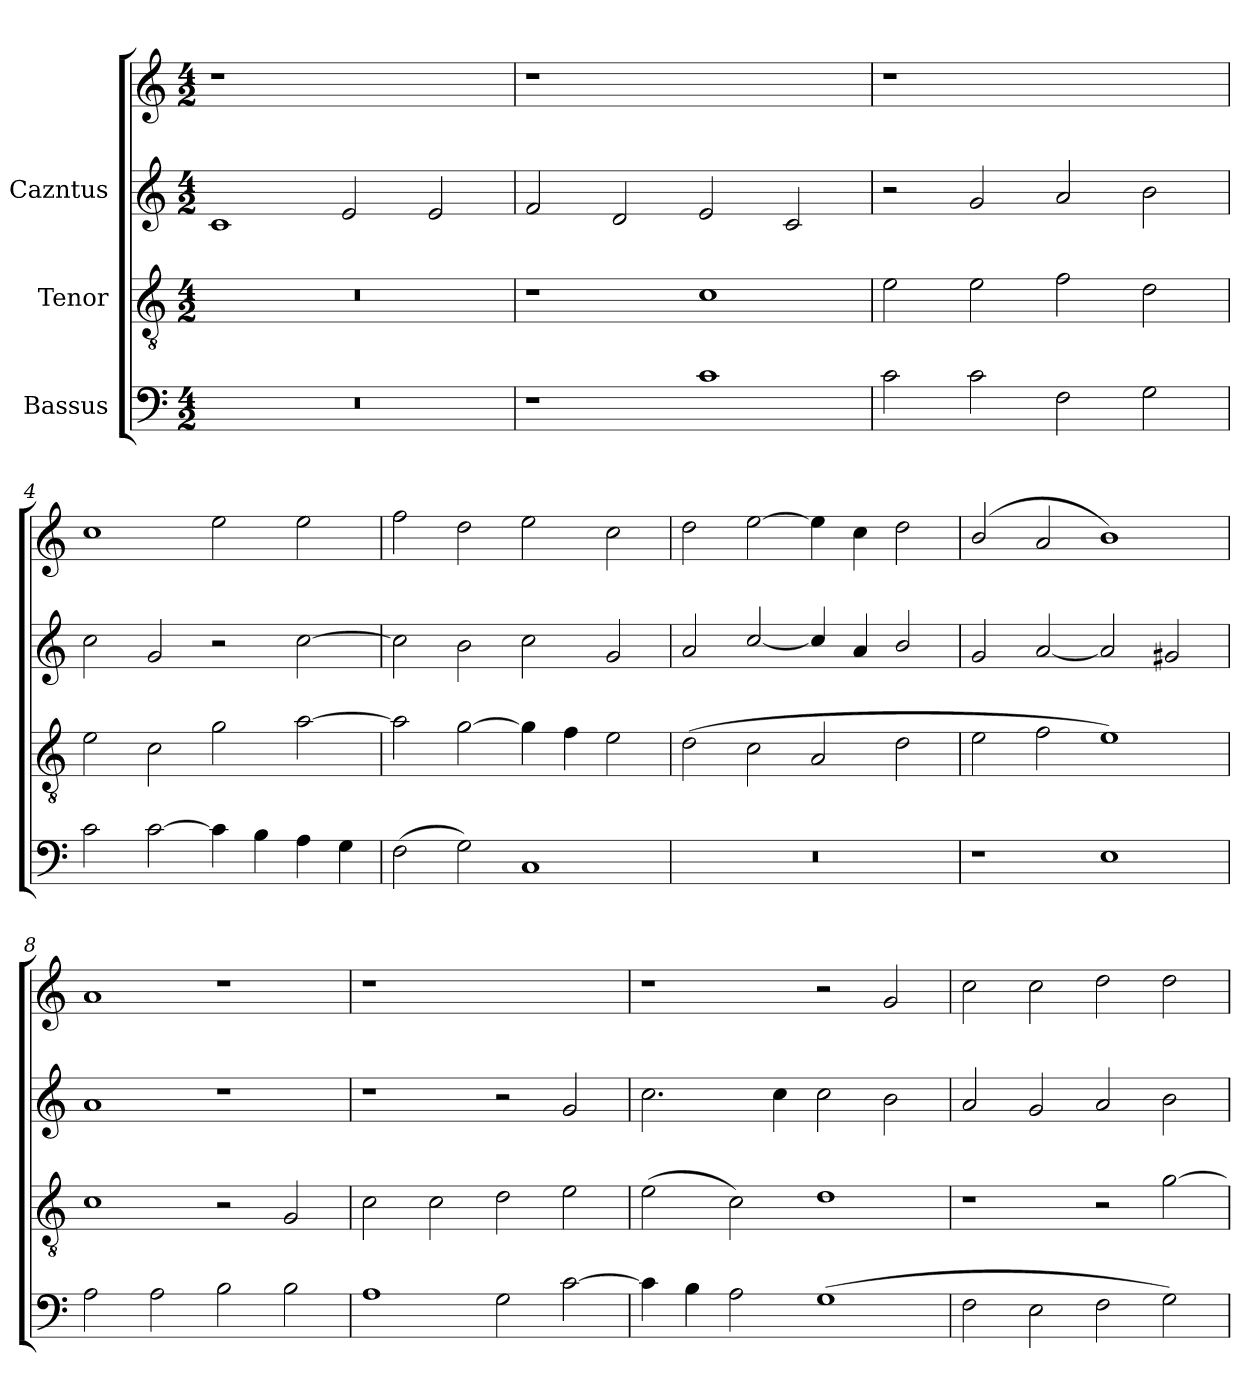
**kern	**kern	**kern	**kern
*part3	*part2	*part1	*part1
*staff4	*staff3	*staff2	*staff1
*I"Bassus	*I"Tenor	*I"Cazntus	*
!!LO:PB:g=z
*stria5	*stria5	*stria5	*stria5
*clefF4	*clefGv2	*clefG2	*clefG2
*M4/2	*M4/2	*M4/2	*M4/2
*MM264	*MM264	*MM264	*MM264
=1	=1	=1	=1
0r	0r	1c	1r
.	.	2e/	1ryy
.	.	2e/	.
=2	=2	=2	=2
1r	1r	2f/	1r
.	.	2d/	.
1c	1c	2e/	1ryy
.	.	2c/	.
=3	=3	=3	=3
2c\	2e\	2r	1r
2c\	2e\	2g/	.
2F\	2f\	2a/	1ryy
2G\	2d\	2b\	.
=4	=4	=4	=4
2c\	2e\	2cc\	1cc
[>2c\	2c\	2g/	.
4c\]	2g\	2r	2ee\
4B\	.	.	.
4A\	[>2a\	[>2cc\	2ee\
4G\	.	.	.
!!LO:LB:g=z
=5	=5	=5	=5
(>2F\	2a\]	2cc\]	2ff\
2G\)	[>2g\	2b\	2dd\
1C	4g\]	2cc\	2ee\
.	4f\	.	.
.	2e\	2g/	2cc\
=6	=6	=6	=6
0r	(>2d\	2a/	2dd\
.	2c\	[<2cc/	[>2ee\
.	2A/	4cc/]	4ee\]
.	.	4a/	4cc\
.	2d\	2b/	2dd\
=7	=7	=7	=7
1r	2e\	2g/	(<2b/
.	2f\	[<2a/	2a/
1E	1e)	2a/]	1b)
.	.	2g#X/	.
=8	=8	=8	=8
2A\	1c	1a	1a
2A\	.	.	.
2B\	2r	1r	1r
2B\	2G/	.	.
=9	=9	=9	=9
1A	2c\	1r	1r
.	2c\	.	.
2G\	2d\	2r	1ryy
[>2c\	2e\	2g/	.
!!LO:LB:g=z
=10	=10	=10	=10
4c\]	(>2e\	2.cc\	1r
4B\	.	.	.
2A\	2c\)	.	.
.	.	4cc\	.
(>1G	1d	2cc\	2r
.	.	2b\	2g/
=11	=11	=11	=11
2F\	1r	2a/	2cc\
2E\	.	2g/	2cc\
2F\	2r	2a/	2dd\
2G\)	[>2g\	2b\	2dd\
=	=	=	=
*-	*-	*-	*-
